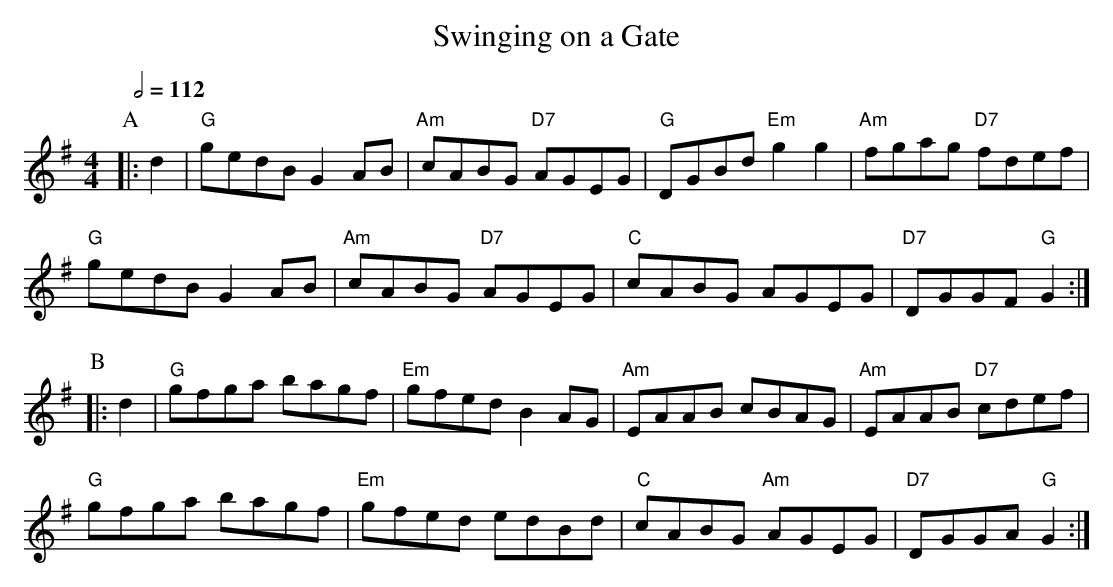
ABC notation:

X:1
T:Swinging on a Gate
Q:1/2=112
M:4/4
L:1/8
K:G
P:A
|: d2 | "G"gedB G2AB | "Am"cABG "D7"AGEG | "G"DGBd "Em"g2g2 | "Am"fgag "D7"fdef |
"G"gedB G2AB | "Am"cABG "D7"AGEG | "C"cABG AGEG | "D7"DGGF "G"G2 :|
P:B
|: d2 | "G"gfga bagf | "Em"gfed B2AG | "Am"EAAB cBAG | "Am"EAAB "D7"cdef |
"G"gfga bagf | "Em"gfed edBd | "C"cABG "Am"AGEG | "D7"DGGA "G"G2 :|
